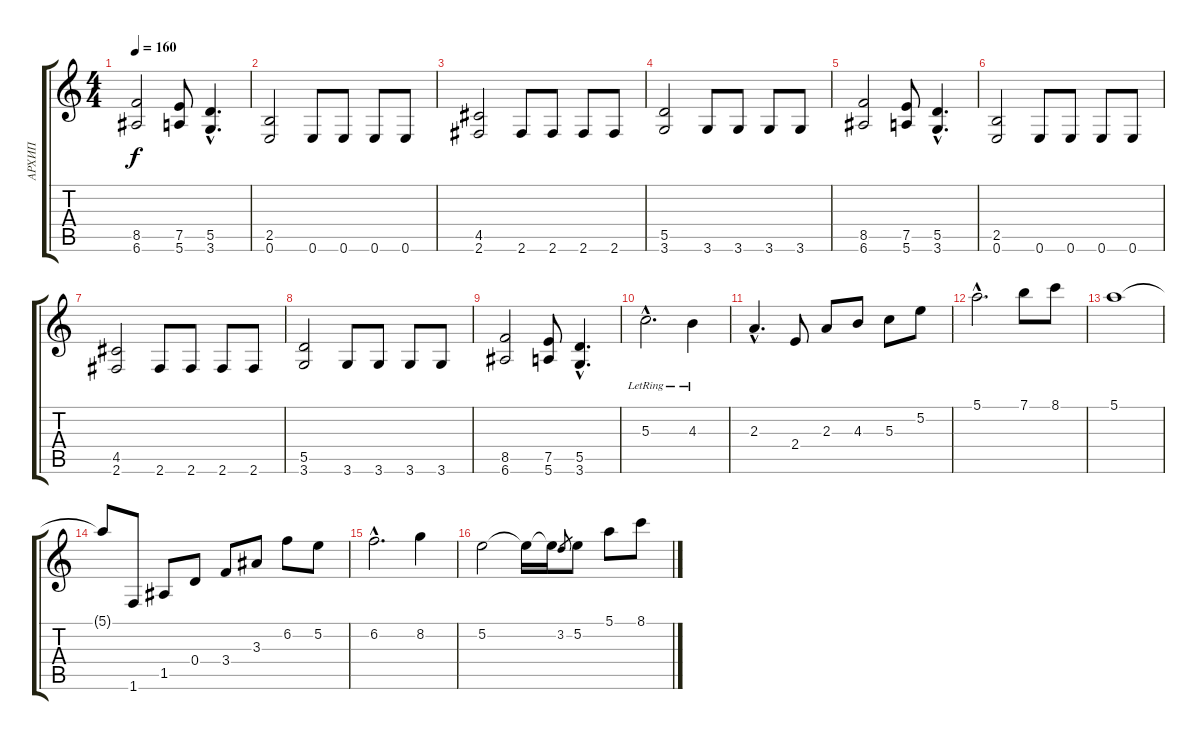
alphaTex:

\track ("АРХИП" "АРХИП") {instrument distortionguitar}
\staff {score tabs}
\tuning (E4 B3 G3 D3 A2 E2) {hide}
\ts (4 4)
\tempo 160
\clef g2
\ks c
(8.5 6.6).2{dy f} (7.5 5.6).8 (5.5{hac} 3.6{hac}).4{d} |
(2.5 0.6).2 0.6.8 0.6.8 0.6.8 0.6.8 |
(4.5 2.6).2 2.6.8 2.6.8 2.6.8 2.6.8 |
(5.5 3.6).2 3.6.8 3.6.8 3.6.8 3.6.8 |
(8.5 6.6).2 (7.5 5.6).8 (5.5{hac} 3.6{hac}).4{d} |
(2.5 0.6).2 0.6.8 0.6.8 0.6.8 0.6.8 |
(4.5 2.6).2 2.6.8 2.6.8 2.6.8 2.6.8 |
(5.5 3.6).2 3.6.8 3.6.8 3.6.8 3.6.8 |
(8.5 6.6).2 (7.5 5.6).8 (5.5{hac} 3.6{hac}).4{d} |
5.3{hac lr}.2{d} 4.3{lr}.4 |
2.3{hac}.4{d} 2.4.8 2.3.8 4.3.8 5.3.8 5.2.8 |
5.1{hac}.2{d} 7.1.8 8.1.8 |
5.1.1 |
5.1{t}.8 1.6.8 1.5.8 0.4.8 3.4.8 3.3.8 6.2.8 5.2.8 |
6.2{hac}.2{d} 8.2.4 |
5.2.2 5.2{t}.16 5.2{t}.16 3.2.8{gr} 5.2.8 5.1.8 8.1.8
